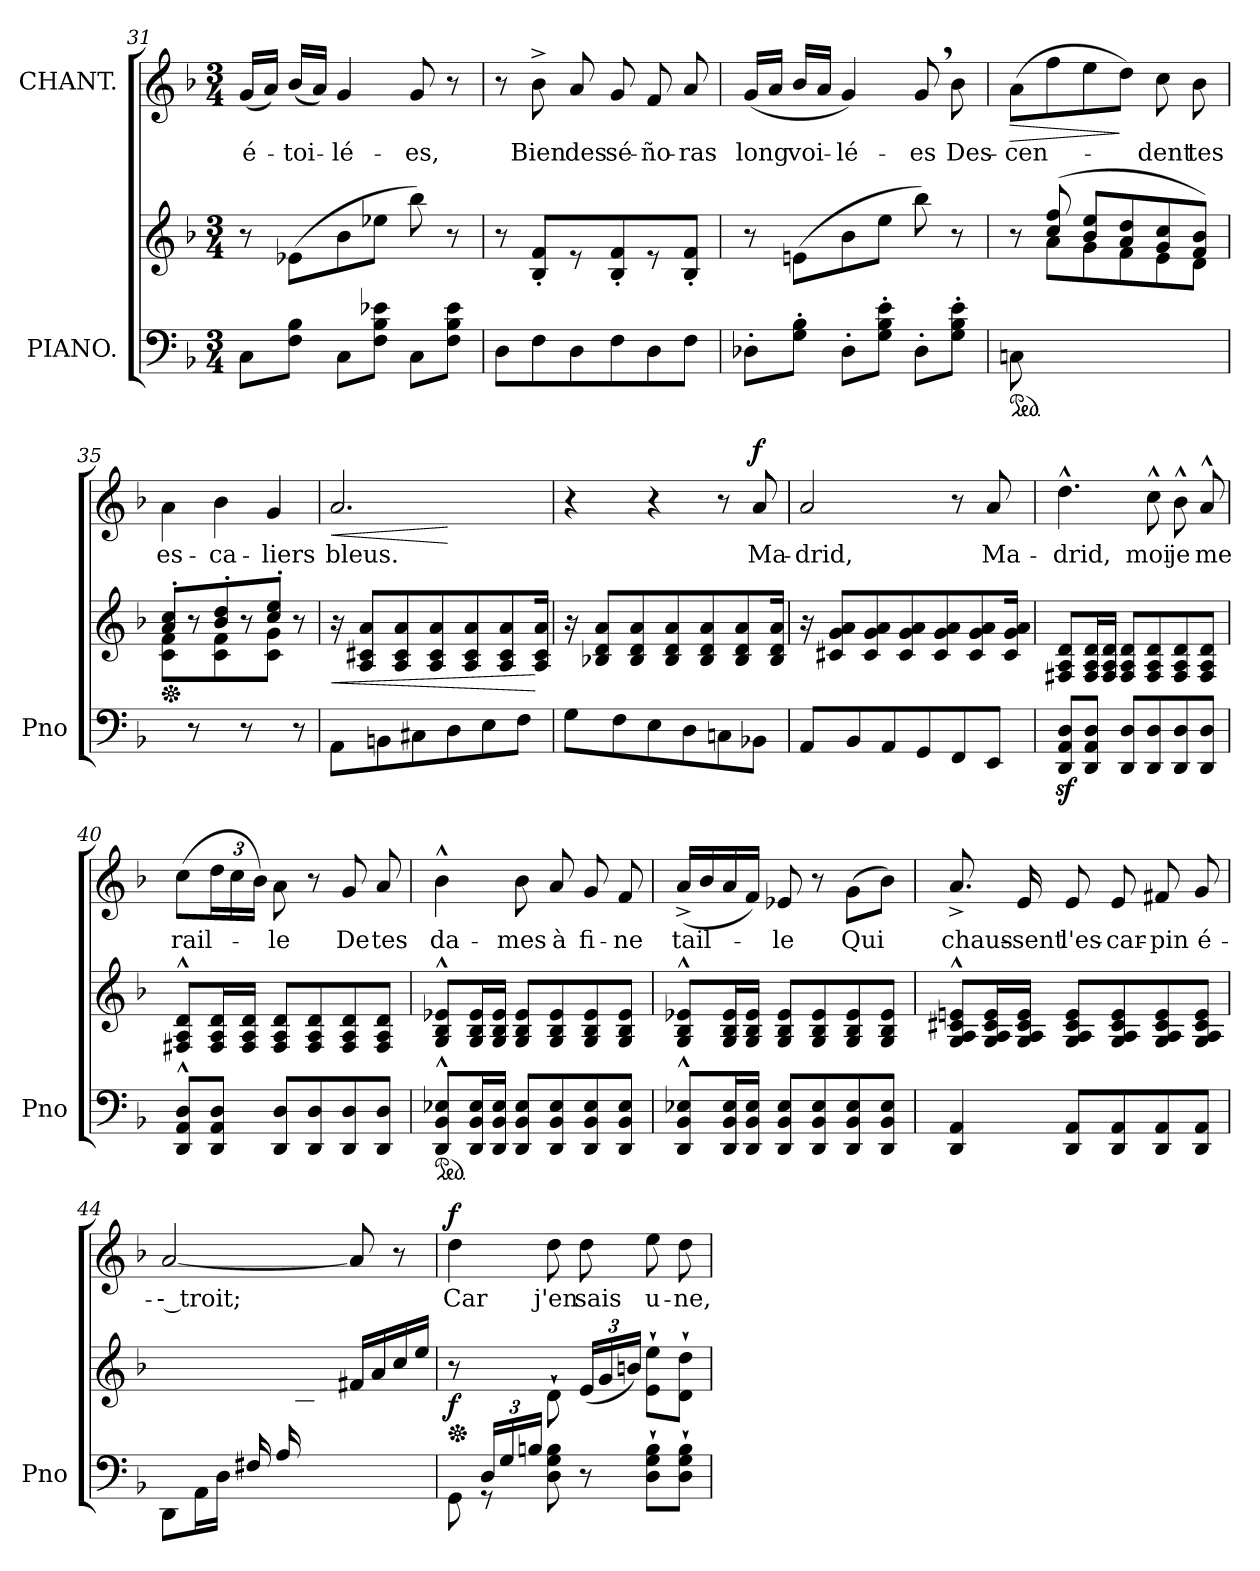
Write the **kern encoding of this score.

**kern	**kern	**dynam	**kern	**text	**dynam
*part2	*part2	*part2	*part1	*part1	*part1
*staff3	*staff2	*staff2/3	*staff1	*staff1	*staff1
*I"PIANO.	*	*	*I"CHANT.	*	*
*I'Pno	*	*	*	*	*
!!LO:LB:g=z
*clefF4	*clefG2	*	*clefG2	*	*
*k[b-]	*k[b-]	*	*k[b-]	*	*
*M3/4	*M3/4	*	*M3/4	*	*
=31	=31	=31	=31	=31	=31
!	!	!	!	!LO:LY:b	!
8C\L	8r	.	(16g/LL	é-	.
.	.	.	16a/JJ)	.	.
!	!	!	!	!LO:LY:b	!
8F\ 8B-\J	(8e-X\L	.	(16b-/LL	-toi-	.
.	.	.	16a/JJ)	.	.
!	!	!	!	!LO:LY:b	!
8C\L	8b-\	.	4g/	-lé-	.
8F\ 8B-\ 8e-X\J	8ee-X\J	.	.	.	.
!	!	!	!	!LO:LY:b	!
8C\L	8bb-\)	.	8g/	-es,	.
8F\ 8B-\ 8e-\J	8r	.	8r	.	.
!!LO:LB:g=z
=32	=32	=32	=32	=32	=32
8D\L	8r	.	8r	.	.
!	!	!	!	!LO:LY:b	!
8F\	8B-/' 8f/'L	.	8b-^\	Bien	.
!	!	!	!	!LO:LY:b	!
8D\	8r	.	8a/	des	.
!	!	!	!	!LO:LY:b	!
8F\	8B-/' 8f/'	.	8g/	sé-	.
!	!	!	!	!LO:LY:b	!
8D\	8r	.	8f/	-ño-	.
!	!	!	!	!LO:LY:b	!
8F\J	8B-/' 8f/'J	.	8a/	-ras	.
=33	=33	=33	=33	=33	=33
!	!	!	!	!LO:LY:b	!
8D-X'>\L	8r	.	(16g/LL	long	.
.	.	.	16a/JJ	.	.
!	!	!	!	!LO:LY:b	!
8G\'> 8B-\'>J	(8en\L	.	16b-/LL	voi-	.
.	.	.	16a/JJ	.	.
!	!	!	!	!LO:LY:b	!
8D-'>\L	8b-\	.	4g/)	-lé-	.
8G\'> 8B-\'> 8e\'>J	8ee\J	.	.	.	.
!	!	!	!	!LO:LY:b	!
8D-'\L	8bb-\)	.	8g,/	-es	.
!	!	!	!	!LO:LY:b	!
8G\' 8B-\' 8e\'J	8r	.	8b-\	Des-	.
=34	=34	=34	=34	=34	=34
*ped	*	*	*	*	*
*	*^	*	*	*	*
!	!	!	!	!	!LO:LY:b	!LO:HP:b
8Cn\	8r	8ryy	.	(8a\L	-cen-	>
2ryy	(>8cc/ 8ff/	8a\L	.	8ff\	.	.
.	8b-/ 8ee/L	8g\	.	8ee\	.	.
.	8a/ 8dd/	8f\	.	8dd\J)	.	]
!	!	!	!	!	!LO:LY:b	!
.	8g/ 8cc/	8e\	.	8cc\	-dent	.
!	!	!	!	!	!LO:LY:b	!
8ryy	8f/ 8b-/J)	8d\J	.	8b-\	tes	.
=35	=35	=35	=35	=35	=35	=35
*	*Xped	*	*	*	*	*
!	!	!	!	!	!LO:LY:b	!
8ryy	8a/'> 8cc/'>L	8c\ 8f\L	.	4a\	es-	.
8r	8r	8ryy	.	.	.	.
!	!	!	!	!	!LO:LY:b	!
8ryy	8b-/'> 8dd/'>	8c\ 8f\	.	4b-\	-ca-	.
8r	8r	8ryy	.	.	.	.
!	!	!	!	!	!LO:LY:b	!
8ryy	8cc/'> 8ee/'>J	8c\ 8g\J	.	4g/	-liers	.
8r	8r	8ryy	.	.	.	.
!!LO:LB:g=z
=36	=36	=36	=36	=36	=36	=36
!	!	!	!LO:HP:b	!	!LO:LY:b	!LO:HP:b
*	*v	*v	*	*^	*	*
8AA\L	16r	<	2.a/	4.ryy	bleus.	<
.	8A/ 8c#X/ 8a/L	.	.	.	.	.
8BBn\	.	.	.	.	.	.
.	8A/ 8c#/ 8a/	.	.	.	.	.
8C#X\	.	.	.	.	.	.
.	8A/ 8c#/ 8a/	.	.	.	.	.
8D\	.	.	.	4.ryy	.	[
.	8A/ 8c#/ 8a/	.	.	.	.	.
8E\	.	.	.	.	.	.
.	8A/ 8c#/ 8a/	.	.	.	.	.
8F\J	.	.	.	.	.	.
.	16A/ 16c#/ 16a/Jk	[	.	.	.	.
*	*	*	*v	*v	*	*
=37	=37	=37	=37	=37	=37
8G\L	16r	.	4r	.	.
.	8B-X/ 8d/ 8a/L	.	.	.	.
8F\	.	.	.	.	.
.	8B-/ 8d/ 8a/	.	.	.	.
8E\	.	.	4r	.	.
.	8B-/ 8d/ 8a/	.	.	.	.
8D\	.	.	.	.	.
.	8B-/ 8d/ 8a/	.	.	.	.
8Cn\	.	.	8r	.	.
.	8B-/ 8d/ 8a/	.	.	.	.
!	!	!	!	!LO:LY:b	!LO:DY:a
8BB-X\J	.	.	8a/	Ma-	f
.	16B-/ 16d/ 16a/Jk	.	.	.	.
=38	=38	=38	=38	=38	=38
!	!	!	!	!LO:LY:b	!
8AA/L	16r	.	2a/	-drid,	.
.	8c#X/ 8g/ 8a/L	.	.	.	.
8BB-/	.	.	.	.	.
.	8c#/ 8g/ 8a/	.	.	.	.
8AA/	.	.	.	.	.
.	8c#/ 8g/ 8a/	.	.	.	.
8GG/	.	.	.	.	.
.	8c#/ 8g/ 8a/	.	.	.	.
8FF/	.	.	8r	.	.
.	8c#/ 8g/ 8a/	.	.	.	.
!	!	!	!	!LO:LY:b	!
8EE/J	.	.	8a/	Ma-	.
.	16c#/ 16g/ 16a/Jk	.	.	.	.
=39	=39	=39	=39	=39	=39
!	!	!	!	!LO:LY:b	!
8DD/z> 8AA/z> 8D/z>L	8F#X/ 8A/ 8d/L	.	4.dd^^\	-drid,	.
8DD/ 8AA/ 8D/J	16F#/ 16A/ 16d/L	.	.	.	.
.	16F#/ 16A/ 16d/JJ	.	.	.	.
8DD/ 8D/L	8F#/ 8A/ 8d/L	.	.	.	.
!	!	!	!	!LO:LY:b	!
8DD/ 8D/	8F#/ 8A/ 8d/	.	8cc^^\	moi	.
!	!	!	!	!LO:LY:b	!
8DD/ 8D/	8F#/ 8A/ 8d/	.	8b-^^\	je	.
!	!	!	!	!LO:LY:b	!
8DD/ 8D/J	8F#/ 8A/ 8d/J	.	8a^^/	me	.
!!LO:PB:g=z
=40	=40	=40	=40	=40	=40
!	!	!	!	!LO:LY:b	!
8DD/^^ 8AA/^^ 8D/^^L	8F#X/^^ 8A/^^ 8d/^^L	.	(8cc\L	rail-	.
*	*	*	*Xbrackettup	*	*
8DD/ 8AA/ 8D/J	16F#/ 16A/ 16d/L	.	24dd\L	.	.
.	.	.	24cc\	.	.
.	16F#/ 16A/ 16d/JJ	.	.	.	.
.	.	.	24b-\JJ)	.	.
!	!	!	!	!LO:LY:b	!
8DD/ 8D/L	8F#/ 8A/ 8d/L	.	8a\	-le	.
8DD/ 8D/	8F#/ 8A/ 8d/	.	8r	.	.
!	!	!	!	!LO:LY:b	!
8DD/ 8D/	8F#/ 8A/ 8d/	.	8g/	De	.
!	!	!	!	!LO:LY:b	!
8DD/ 8D/J	8F#/ 8A/ 8d/J	.	8a/	tes	.
=41	=41	=41	=41	=41	=41
*ped	*	*	*	*	*
!	!	!	!	!LO:LY:b	!
8DD/^^ 8BB-/^^ 8E-X/^^L	8G/^^ 8B-/^^ 8e-X/^^L	.	4b-^^\	da-	.
16DD/ 16BB-/ 16E-/L	16G/ 16B-/ 16e-/L	.	.	.	.
16DD/ 16BB-/ 16E-/JJ	16G/ 16B-/ 16e-/JJ	.	.	.	.
!	!	!	!	!LO:LY:b	!
8DD/ 8BB-/ 8E-/L	8G/ 8B-/ 8e-/L	.	8b-\	-mes	.
!	!	!	!	!LO:LY:b	!
8DD/ 8BB-/ 8E-/	8G/ 8B-/ 8e-/	.	8a/	à	.
!	!	!	!	!LO:LY:b	!
8DD/ 8BB-/ 8E-/	8G/ 8B-/ 8e-/	.	8g/	fi-	.
!	!	!	!	!LO:LY:b	!
8DD/ 8BB-/ 8E-/J	8G/ 8B-/ 8e-/J	.	8f/	-ne	.
=42	=42	=42	=42	=42	=42
!	!	!	!	!LO:LY:b	!
8DD/^^ 8BB-/^^ 8E-X/^^L	8G/^^ 8B-/^^ 8e-X/^^L	.	(16a^>/LL	tail-	.
.	.	.	16b-/	.	.
16DD/ 16BB-/ 16E-/L	16G/ 16B-/ 16e-/L	.	16a/	.	.
16DD/ 16BB-/ 16E-/JJ	16G/ 16B-/ 16e-/JJ	.	16f/JJ)	.	.
!	!	!	!	!LO:LY:b	!
8DD/ 8BB-/ 8E-/L	8G/ 8B-/ 8e-/L	.	8e-X/	-le	.
8DD/ 8BB-/ 8E-/	8G/ 8B-/ 8e-/	.	8r	.	.
!	!	!	!	!LO:LY:b	!
8DD/ 8BB-/ 8E-/	8G/ 8B-/ 8e-/	.	(8g\L	Qui	.
8DD/ 8BB-/ 8E-/J	8G/ 8B-/ 8e-/J	.	8b-\J)	.	.
!!LO:LB:g=z
=43	=43	=43	=43	=43	=43
!	!	!	!	!LO:LY:b	!
4DD/ 4AA/	8G/^^ 8A/^^ 8c#X/^^ 8en/^^L	.	8.a^>/	chaus-	.
.	16G/ 16A/ 16c#/ 16e/L	.	.	.	.
!	!	!	!	!LO:LY:b	!
.	16G/ 16A/ 16c#/ 16e/JJ	.	16e/	-sent	.
!	!	!	!	!LO:LY:b	!
8DD/ 8AA/L	8G/ 8A/ 8c#/ 8e/L	.	8e/	l'es-	.
!	!	!	!	!LO:LY:b	!
8DD/ 8AA/	8G/ 8A/ 8c#/ 8e/	.	8e/	-car-	.
!	!	!	!	!LO:LY:b	!
8DD/ 8AA/	8G/ 8A/ 8c#/ 8e/	.	8f#X/	-pin	.
!	!	!	!	!LO:LY:b	!
8DD/ 8AA/J	8G/ 8A/ 8c#/ 8e/J	.	8g/	é-	.
!!LO:PB:g=z
=44	=44	=44	=44	=44	=44
*	*^	*	*	*	*
!	!	!	!	!	!LO:LY:b	!
(8DD\L	2.ryy	4.ryy	.	[2a/	-- troit;	.
16AA\L	.	.	.	.	.	.
16D\JJ	.	.	.	.	.	.
16F#X>/LL	.	.	.	.	.	.
16A>/	.	.	.	.	.	.
4.ryy	.	16c/	.	.	.	.
.	.	16e/JJ	.	.	.	.
.	.	16f#X/LL	.	8a/]	.	.
.	.	16a>/	.	.	.	.
.	.	16cc/	.	8r	.	.
.	.	16ee/JJ)	.	.	.	.
*	*v	*v	*	*	*	*
=45	=45	=45	=45	=45	=45
*^	*	*	*	*	*
*	*	*Xped	*	*	*	*
*	*	*^	*	*	*	*
!	!	!	!	!LO:DY:b	!	!LO:LY:b	!LO:DY:a
*	*	*v	*v	*	*	*	*
8ryy	8GG\	8r	f	4dd\	Car	f
*Xbrackettup	*	*	*	*	*	*
24D/LL	8r	8ryy	.	.	.	.
24G/	.	.	.	.	.	.
24Bn/JJ	.	.	.	.	.	.
!	!	!	!	!	!LO:LY:b	!
2ryy	8D\ 8G\ 8B\	8d`>\	.	8dd\	j'en	.
*	*	*Xbrackettup	*	*	*	*
!	!	!	!	!	!LO:LY:b	!
.	8r	(24e/LL	.	8dd\	sais	.
.	.	24g/	.	.	.	.
.	.	24bn/JJ)	.	.	.	.
!	!	!	!	!	!LO:LY:b	!
.	8D\` 8G\` 8B\`L	8e\` 8ee\`L	.	8ee\	u-	.
!	!	!	!	!	!LO:LY:b	!
.	8D\` 8G\` 8B\`J	8d\` 8dd\`J	.	8dd\	-ne,	.
*v	*v	*	*	*	*	*
=	=	=	=	=	=
*-	*-	*-	*-	*-	*-
